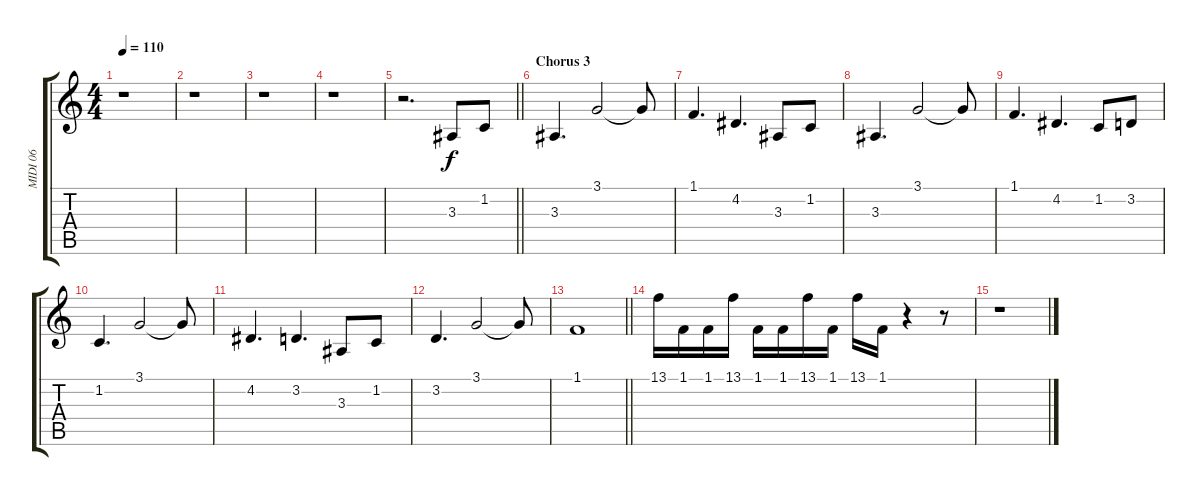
\track ("MIDI 06" "MIDI 06") {instrument lead1square}
\staff {score tabs}
\tuning (E4 B3 G3 D3 A2 E2) {hide}
\ts (4 4)
\tempo 110
\clef g2
\ks c
r.1{dy f} |
r.1 |
r.1 |
r.1 |
\barLineRight lightlight
r.2{d} 3.3.8 1.2.8 |
\section ("" "Chorus 3")
3.3.4{d} 3.1.2 3.1{t}.8 |
1.1.4{d} 4.2.4{d} 3.3.8 1.2.8 |
3.3.4{d} 3.1.2 3.1{t}.8 |
1.1.4{d} 4.2.4{d} 1.2.8 3.2.8 |
1.2.4{d} 3.1.2 3.1{t}.8 |
4.2.4{d} 3.2.4{d} 3.3.8 1.2.8 |
3.2.4{d} 3.1.2 3.1{t}.8 |
\barLineRight lightlight
1.1.1 |
13.1.16 1.1.16 1.1.16 13.1.16 1.1.16 1.1.16 13.1.16 1.1.16 13.1.16 1.1.16 r.4 r.8 |
r.1
